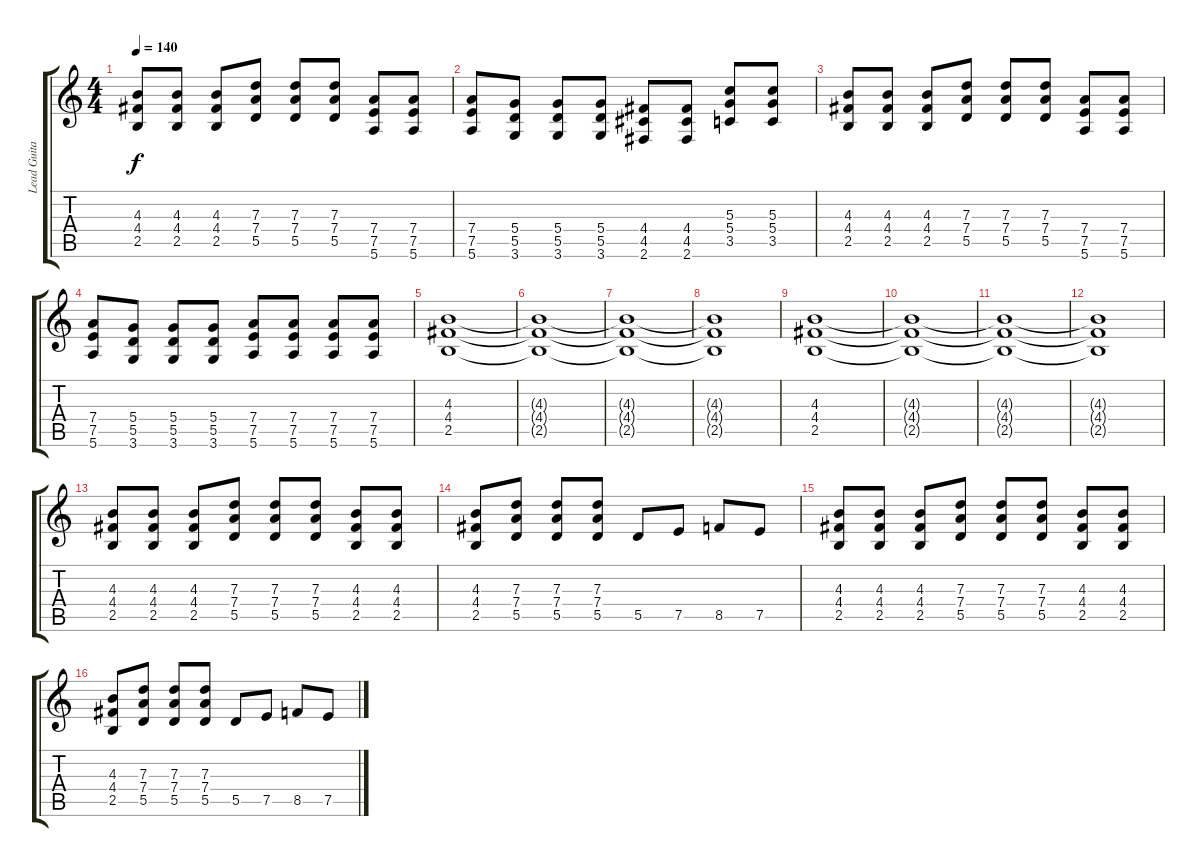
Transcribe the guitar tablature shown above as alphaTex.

\track ("Lead Guitar" "Lead Guita") {instrument distortionguitar}
\staff {score tabs}
\tuning (E4 B3 G3 D3 A2 E2) {hide}
\ts (4 4)
\tempo 140
\clef g2
\ks c
(4.3 4.4 2.5).8{dy f} (4.3 4.4 2.5).8 (4.3 4.4 2.5).8 (7.3 7.4 5.5).8 (7.3 7.4 5.5).8 (7.3 7.4 5.5).8 (7.4 7.5 5.6).8 (7.4 7.5 5.6).8 |
(7.4 7.5 5.6).8 (5.4 5.5 3.6).8 (5.4 5.5 3.6).8 (5.4 5.5 3.6).8 (4.4 4.5 2.6).8 (4.4 4.5 2.6).8 (5.3 5.4 3.5).8 (5.3 5.4 3.5).8 |
(4.3 4.4 2.5).8 (4.3 4.4 2.5).8 (4.3 4.4 2.5).8 (7.3 7.4 5.5).8 (7.3 7.4 5.5).8 (7.3 7.4 5.5).8 (7.4 7.5 5.6).8 (7.4 7.5 5.6).8 |
(7.4 7.5 5.6).8 (5.4 5.5 3.6).8 (5.4 5.5 3.6).8 (5.4 5.5 3.6).8 (7.4 7.5 5.6).8 (7.4 7.5 5.6).8 (7.4 7.5 5.6).8 (7.4 7.5 5.6).8 |
(4.3 4.4 2.5).1 |
(4.3{t} 4.4{t} 2.5{t}).1 |
(4.3{t} 4.4{t} 2.5{t}).1 |
(4.3{t} 4.4{t} 2.5{t}).1 |
(4.3 4.4 2.5).1 |
(4.3{t} 4.4{t} 2.5{t}).1 |
(4.3{t} 4.4{t} 2.5{t}).1 |
(4.3{t} 4.4{t} 2.5{t}).1 |
(4.3 4.4 2.5).8 (4.3 4.4 2.5).8 (4.3 4.4 2.5).8 (7.3 7.4 5.5).8 (7.3 7.4 5.5).8 (7.3 7.4 5.5).8 (4.3 4.4 2.5).8 (4.3 4.4 2.5).8 |
(4.3 4.4 2.5).8 (7.3 7.4 5.5).8 (7.3 7.4 5.5).8 (7.3 7.4 5.5).8 5.5.8 7.5.8 8.5.8 7.5.8 |
(4.3 4.4 2.5).8 (4.3 4.4 2.5).8 (4.3 4.4 2.5).8 (7.3 7.4 5.5).8 (7.3 7.4 5.5).8 (7.3 7.4 5.5).8 (4.3 4.4 2.5).8 (4.3 4.4 2.5).8 |
(4.3 4.4 2.5).8 (7.3 7.4 5.5).8 (7.3 7.4 5.5).8 (7.3 7.4 5.5).8 5.5.8 7.5.8 8.5.8 7.5.8
